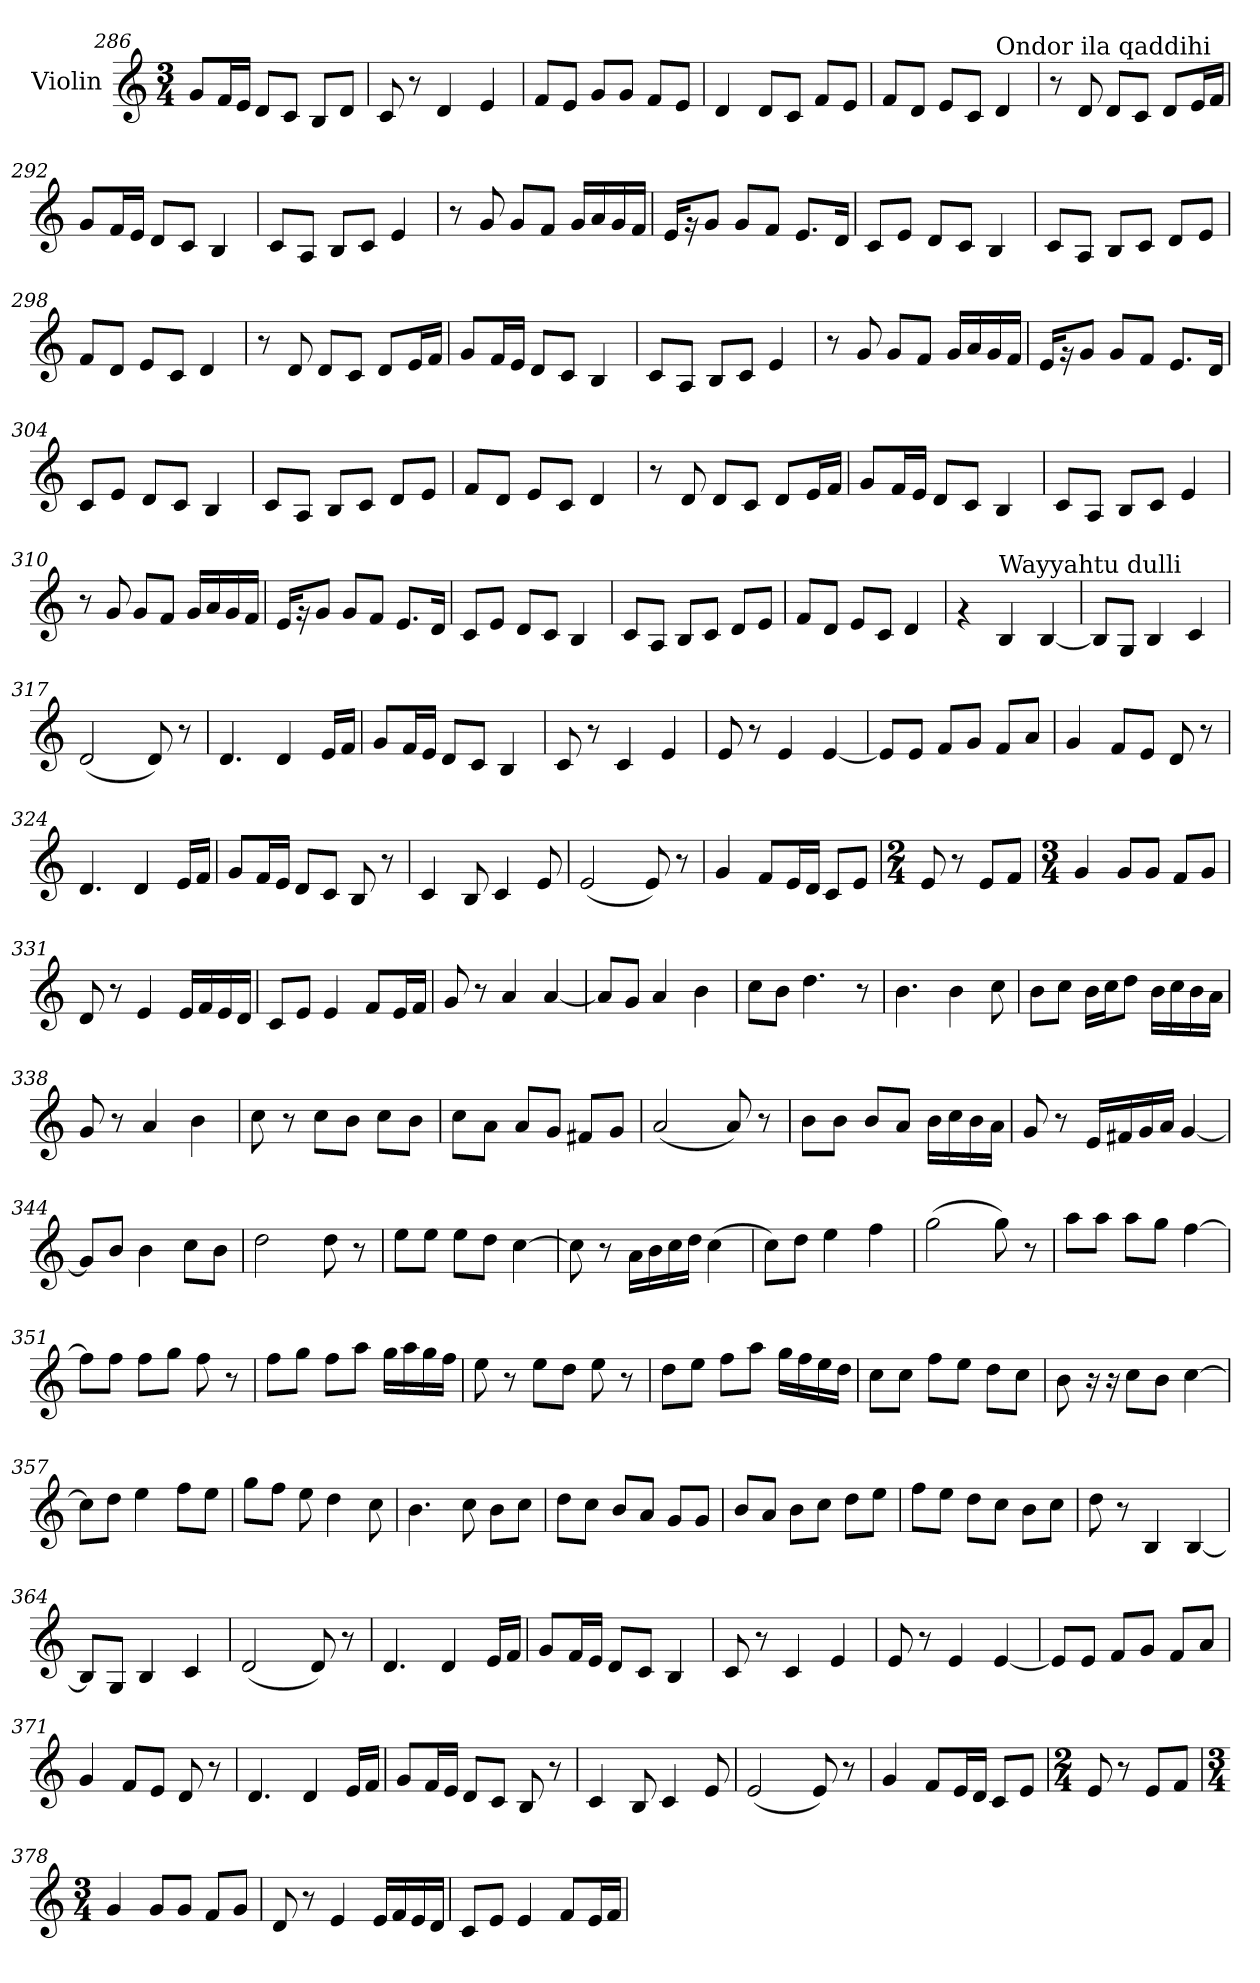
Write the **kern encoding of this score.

**kern
*part1
*staff1
*I"Violin
*clefG2
*k[]
*M3/4
=286
8g/L
16f/L
16e/JJ
8d/L
8c/J
8B/L
8d/J
=287
8c/
8r
4d/
4e/
!!LO:LB:g=z
=288
8f/L
8e/J
8g/L
8g/J
8f/L
8e/J
=289
4d/
8d/L
8c/J
8f/L
8e/J
=290
8f/L
8d/J
8e/L
8c/J
!LO:TX:a:t=Ondor ila qaddihi
4d/
=291
8r
8d/
8d/L
8c/J
8d/L
16e/L
16f/JJ
=292
8g/L
16f/L
16e/JJ
8d/L
8c/J
4B/
=293
8c/L
8A/J
8B/L
8c/J
4e/
!!LO:LB:g=z
=294
8r
8g/
8g/L
8f/J
16g/LL
16a/
16g/
16f/JJ
=295
16e/KL
16r
8g/J
8g/L
8f/J
8.e/L
16d/Jk
=296
8c/L
8e/J
8d/L
8c/J
4B/
=297
8c/L
8A/J
8B/L
8c/J
8d/L
8e/J
=298
8f/L
8d/J
8e/L
8c/J
4d/
=299
8r
8d/
8d/L
8c/J
8d/L
16e/L
16f/JJ
!!LO:LB:g=z
=300
8g/L
16f/L
16e/JJ
8d/L
8c/J
4B/
=301
8c/L
8A/J
8B/L
8c/J
4e/
=302
8r
8g/
8g/L
8f/J
16g/LL
16a/
16g/
16f/JJ
=303
16e/KL
16r
8g/J
8g/L
8f/J
8.e/L
16d/Jk
=304
8c/L
8e/J
8d/L
8c/J
4B/
=305
8c/L
8A/J
8B/L
8c/J
8d/L
8e/J
!!LO:PB:g=z
=306
8f/L
8d/J
8e/L
8c/J
4d/
=307
8r
8d/
8d/L
8c/J
8d/L
16e/L
16f/JJ
=308
8g/L
16f/L
16e/JJ
8d/L
8c/J
4B/
=309
8c/L
8A/J
8B/L
8c/J
4e/
=310
8r
8g/
8g/L
8f/J
16g/LL
16a/
16g/
16f/JJ
=311
16e/KL
16r
8g/J
8g/L
8f/J
8.e/L
16d/Jk
!!LO:LB:g=z
=312
8c/L
8e/J
8d/L
8c/J
4B/
=313
8c/L
8A/J
8B/L
8c/J
8d/L
8e/J
=314
8f/L
8d/J
8e/L
8c/J
4d/
=315
4rg
!LO:TX:a:t=Wayyahtu dulli
4B/
[4B/
=316
8B/L]
8G/J
4B/
4c/
=317
(<2d/
8d/)
8r
!!LO:LB:g=z
=318
4.d/
4d/
16e/LL
16f/JJ
=319
8g/L
16f/L
16e/JJ
8d/L
8c/J
4B/
=320
8c/
8r
4c/
4e/
=321
8e/
8r
4e/
[4e/
=322
8e/L]
8e/J
8f/L
8g/J
8f/L
8a/J
=323
4g/
8f/L
8e/J
8d/
8r
!!LO:LB:g=z
=324
4.d/
4d/
16e/LL
16f/JJ
=325
8g/L
16f/L
16e/JJ
8d/L
8c/J
8B/
8r
=326
4c/
8B/
4c/
8e/
=327
(<2e/
8e/)
8r
=328
4g/
8f/L
16e/L
16d/JJ
8c/L
8e/J
=329
*M2/4
8e/
8r
8e/L
8f/J
!!LO:LB:g=z
=330
*M3/4
4g/
8g/L
8g/J
8f/L
8g/J
=331
8d/
8r
4e/
16e/LL
16f/
16e/
16d/JJ
=332
8c/L
8e/J
4e/
8f/L
16e/L
16f/JJ
=333
8g/
8r
4a/
[4a/
=334
8a/L]
8g/J
4a/
4b\
=335
8cc\L
8b\J
4.dd\
8r
!!LO:LB:g=z
=336
4.b\
4b\
8cc\
=337
8b\L
8cc\J
16b\LL
16cc\J
8dd\J
16b\LL
16cc\
16b\
16a\JJ
=338
8g/
8r
4a/
4b\
=339
8cc\
8r
8cc\L
8b\J
8cc\L
8b\J
=340
8cc\L
8a\J
8a/L
8g/J
8f#X/L
8g/J
=341
(<2a/
8a/)
8r
!!LO:LB:g=z
=342
8b\L
8b\J
8b/L
8a/J
16b\LL
16cc\
16b\
16a\JJ
=343
8g/
8r
16e/LL
16f#X/
16g/
16a/JJ
[4g/
=344
8g/L]
8b/J
4b\
8cc\L
8b\J
=345
2dd\
8dd\
8r
=346
8ee\L
8ee\J
8ee\L
8dd\J
[4cc\
=347
8cc\]
8r
16a\LL
16b\
16cc\
16dd\JJ
(>4cc\
!!LO:LB:g=z
=348
8cc\L)
8dd\J
4ee\
4ff\
=349
(>2gg\
8gg\)
8r
=350
8aa\L
8aa\J
8aa\L
8gg\J
[4ff\
=351
8ff\L]
8ff\J
8ff\L
8gg\J
8ff\
8r
=352
8ff\L
8gg\J
8ff\L
8aa\J
16gg\LL
16aa\
16gg\
16ff\JJ
=353
8ee\
8r
8ee\L
8dd\J
8ee\
8r
!!LO:PB:g=z
=354
8dd\L
8ee\J
8ff\L
8aa\J
16gg\LL
16ff\
16ee\
16dd\JJ
=355
8cc\L
8cc\J
8ff\L
8ee\J
8dd\L
8cc\J
=356
8b\
16r
16r
8cc\L
8b\J
[4cc\
=357
8cc\L]
8dd\J
4ee\
8ff\L
8ee\J
=358
8gg\L
8ff\J
8ee\
4dd\
8cc\
=359
4.b\
8cc\
8b\L
8cc\J
!!LO:LB:g=z
=360
8dd\L
8cc\J
8b/L
8a/J
8g/L
8g/J
=361
8b/L
8a/J
8b\L
8cc\J
8dd\L
8ee\J
=362
8ff\L
8ee\J
8dd\L
8cc\J
8b\L
8cc\J
=363
8dd\
8r
4B/
[4B/
=364
8B/L]
8G/J
4B/
4c/
=365
(<2d/
8d/)
8r
!!LO:LB:g=z
=366
4.d/
4d/
16e/LL
16f/JJ
=367
8g/L
16f/L
16e/JJ
8d/L
8c/J
4B/
=368
8c/
8r
4c/
4e/
=369
8e/
8r
4e/
[4e/
=370
8e/L]
8e/J
8f/L
8g/J
8f/L
8a/J
=371
4g/
8f/L
8e/J
8d/
8r
!!LO:LB:g=z
=372
4.d/
4d/
16e/LL
16f/JJ
=373
8g/L
16f/L
16e/JJ
8d/L
8c/J
8B/
8r
=374
4c/
8B/
4c/
8e/
=375
(<2e/
8e/)
8r
=376
4g/
8f/L
16e/L
16d/JJ
8c/L
8e/J
=377
*M2/4
8e/
8r
8e/L
8f/J
!!LO:LB:g=z
=378
*M3/4
4g/
8g/L
8g/J
8f/L
8g/J
=379
8d/
8r
4e/
16e/LL
16f/
16e/
16d/JJ
=380
8c/L
8e/J
4e/
8f/L
16e/L
16f/JJ
=
*-
